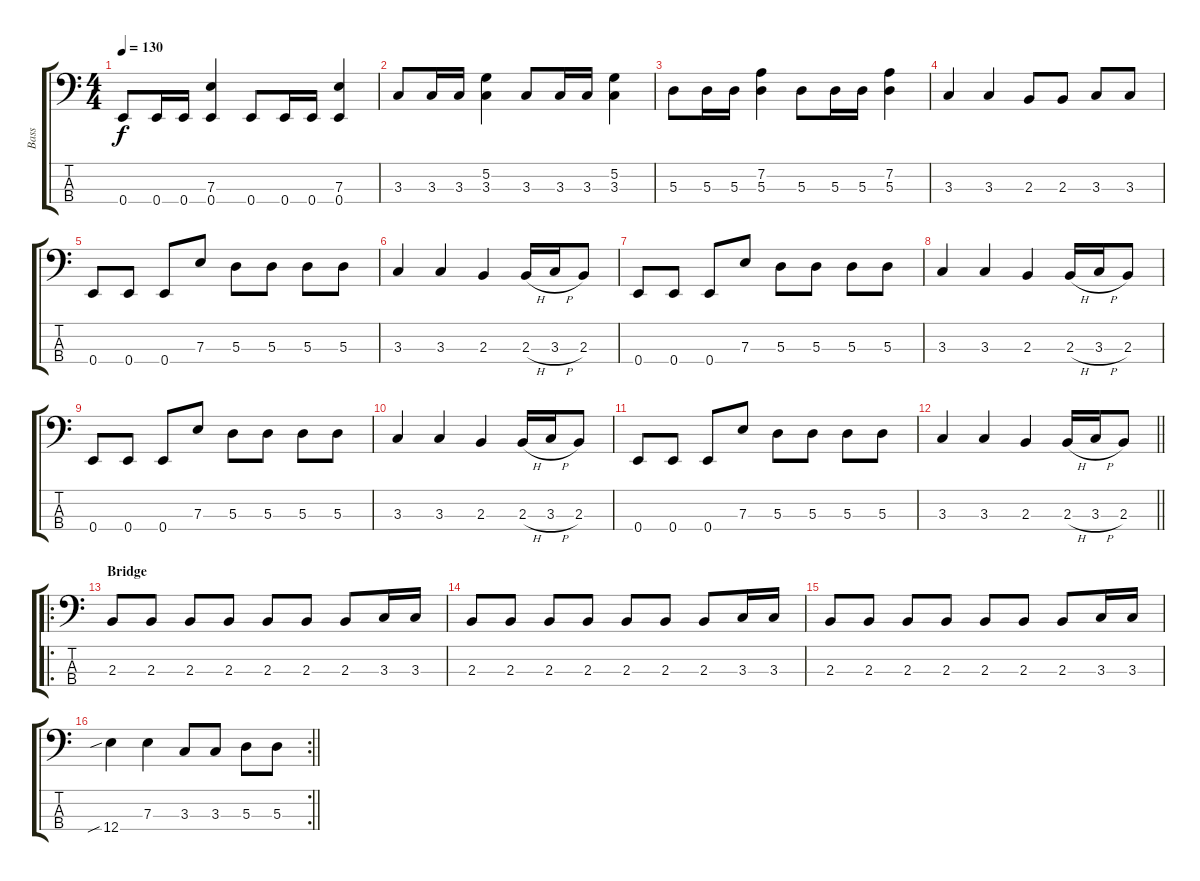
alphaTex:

\track ("Bass" "Bass") {instrument electricbassfinger}
\staff {score tabs}
\tuning (G2 D2 A1 E1) {hide}
\ts (4 4)
\tempo 130
\clef f4
\ks c
0.4.8{dy f} 0.4.16 0.4.16 (7.3 0.4).4 0.4.8 0.4.16 0.4.16 (7.3 0.4).4 |
3.3.8 3.3.16 3.3.16 (5.2 3.3).4 3.3.8 3.3.16 3.3.16 (5.2 3.3).4 |
5.3.8 5.3.16 5.3.16 (7.2 5.3).4 5.3.8 5.3.16 5.3.16 (7.2 5.3).4 |
3.3.4 3.3.4 2.3.8 2.3.8 3.3.8 3.3.8 |
0.4.8 0.4.8 0.4.8 7.3.8 5.3.8 5.3.8 5.3.8 5.3.8 |
3.3.4 3.3.4 2.3.4 2.3{h}.16 3.3{h}.16 2.3.8 |
0.4.8 0.4.8 0.4.8 7.3.8 5.3.8 5.3.8 5.3.8 5.3.8 |
3.3.4 3.3.4 2.3.4 2.3{h}.16 3.3{h}.16 2.3.8 |
0.4.8 0.4.8 0.4.8 7.3.8 5.3.8 5.3.8 5.3.8 5.3.8 |
3.3.4 3.3.4 2.3.4 2.3{h}.16 3.3{h}.16 2.3.8 |
0.4.8 0.4.8 0.4.8 7.3.8 5.3.8 5.3.8 5.3.8 5.3.8 |
\barLineRight lightlight
3.3.4 3.3.4 2.3.4 2.3{h}.16 3.3{h}.16 2.3.8 |
\ro
\section ("" "Bridge ")
2.3.8 2.3.8 2.3.8 2.3.8 2.3.8 2.3.8 2.3.8 3.3.16 3.3.16 |
2.3.8 2.3.8 2.3.8 2.3.8 2.3.8 2.3.8 2.3.8 3.3.16 3.3.16 |
2.3.8 2.3.8 2.3.8 2.3.8 2.3.8 2.3.8 2.3.8 3.3.16 3.3.16 |
\rc 2
\barLineRight lightlight
12.4{sib}.4 7.3.4 3.3.8 3.3.8 5.3.8 5.3.8
